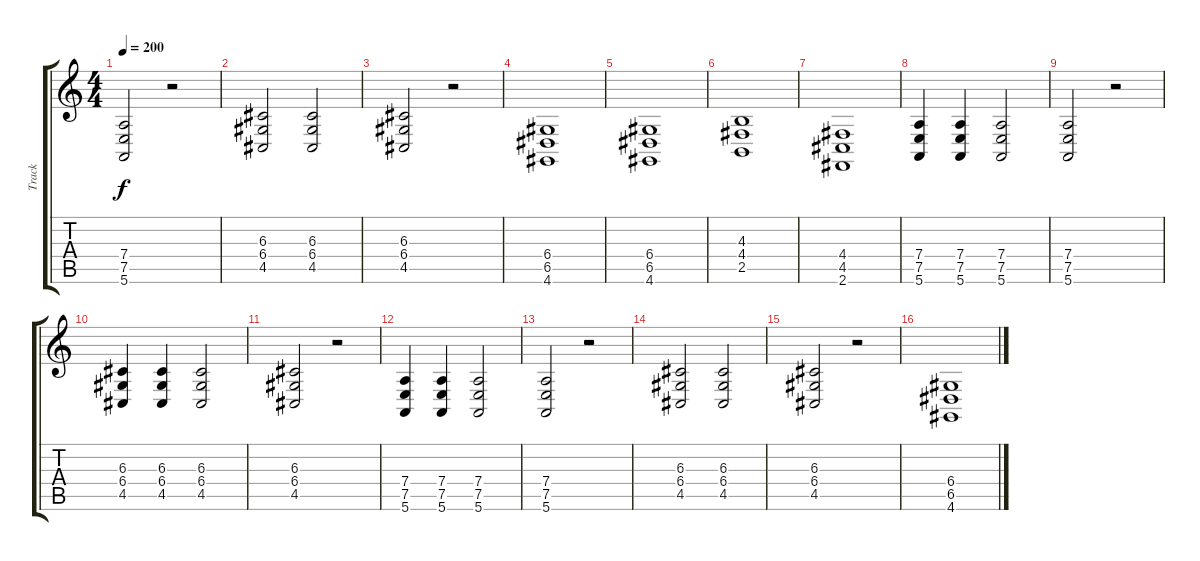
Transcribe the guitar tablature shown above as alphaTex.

\track ("Track" "Track") {instrument cello}
\staff {score tabs}
\tuning (E4 B3 G3 D3 A2 E2) {hide}
\ts (4 4)
\tempo 200
\clef g2
\ks c
(7.4 7.5 5.6).2{dy f} r.2 |
(6.3 6.4 4.5).2 (6.3 6.4 4.5).2 |
(6.3 6.4 4.5).2 r.2 |
(6.4 6.5 4.6).1 |
(6.4 6.5 4.6).1 |
(4.3 4.4 2.5).1 |
(4.4 4.5 2.6).1 |
(7.4 7.5 5.6).4 (7.4 7.5 5.6).4 (7.4 7.5 5.6).2 |
(7.4 7.5 5.6).2 r.2 |
(6.3 6.4 4.5).4 (6.3 6.4 4.5).4 (6.3 6.4 4.5).2 |
(6.3 6.4 4.5).2 r.2 |
(7.4 7.5 5.6).4 (7.4 7.5 5.6).4 (7.4 7.5 5.6).2 |
(7.4 7.5 5.6).2 r.2 |
(6.3 6.4 4.5).2 (6.3 6.4 4.5).2 |
(6.3 6.4 4.5).2 r.2 |
(6.4 6.5 4.6).1
